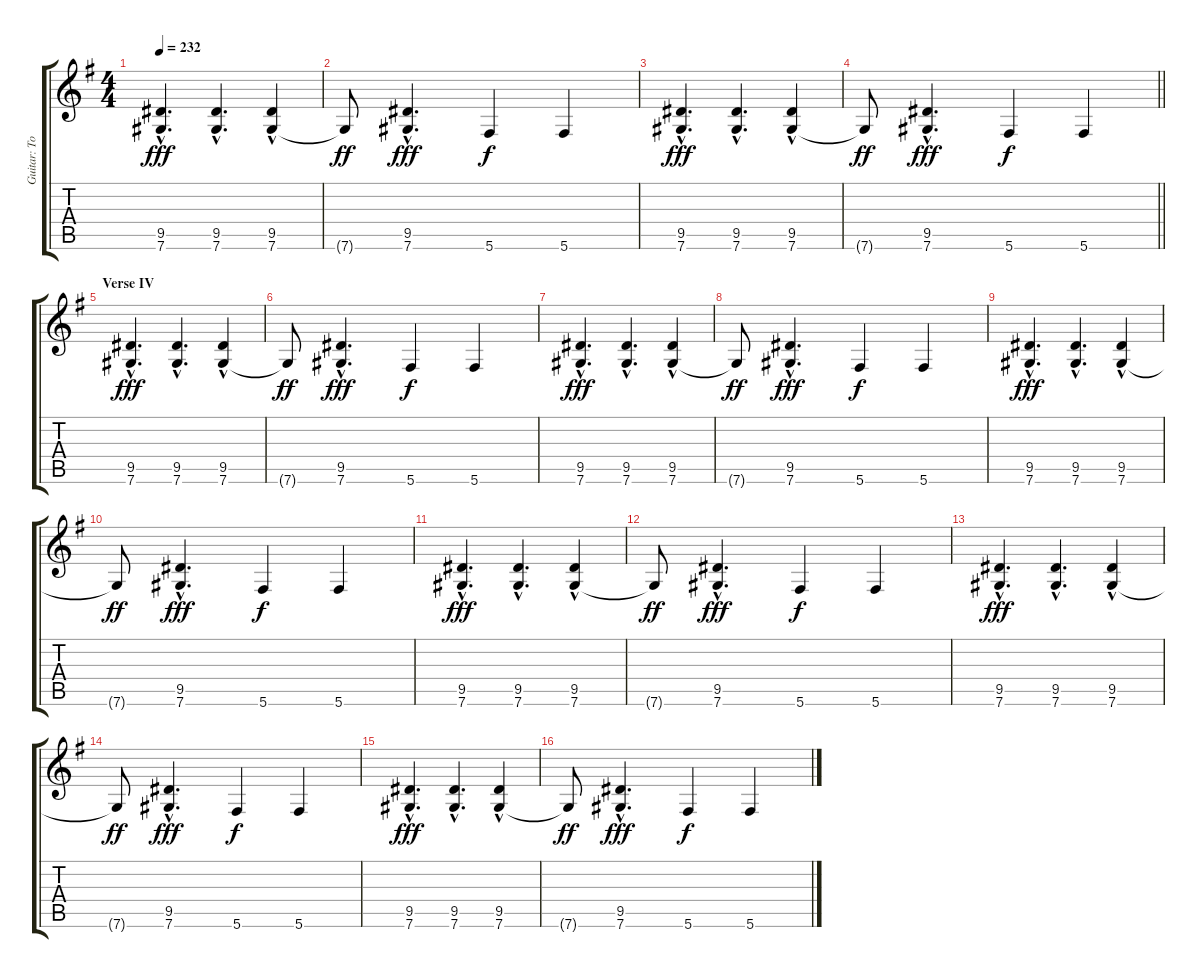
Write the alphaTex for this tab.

\track ("Guitar: Tony" "Guitar: To") {instrument distortionguitar}
\staff {score tabs}
\tuning (Db4 Ab3 E3 B2 Gb2 Db2) {hide}
\ts (4 4)
\tempo 232
\clef g2
\ks g
(9.5 7.6{hac}).4{d dy fff} (9.5 7.6{hac}).4{d} (9.5 7.6{hac}).4 |
7.6{t}.8{dy ff} (9.5 7.6{hac}).4{d dy fff} 5.6.4{dy f} 5.6.4 |
(9.5 7.6{hac}).4{d dy fff} (9.5 7.6{hac}).4{d} (9.5 7.6{hac}).4 |
\barLineRight lightlight
7.6{t}.8{dy ff} (9.5 7.6{hac}).4{d dy fff} 5.6.4{dy f} 5.6.4 |
\section ("" "Verse IV")
(9.5 7.6{hac}).4{d dy fff} (9.5 7.6{hac}).4{d} (9.5 7.6{hac}).4 |
7.6{t}.8{dy ff} (9.5 7.6{hac}).4{d dy fff} 5.6.4{dy f} 5.6.4 |
(9.5 7.6{hac}).4{d dy fff} (9.5 7.6{hac}).4{d} (9.5 7.6{hac}).4 |
7.6{t}.8{dy ff} (9.5 7.6{hac}).4{d dy fff} 5.6.4{dy f} 5.6.4 |
(9.5 7.6{hac}).4{d dy fff} (9.5 7.6{hac}).4{d} (9.5 7.6{hac}).4 |
7.6{t}.8{dy ff} (9.5 7.6{hac}).4{d dy fff} 5.6.4{dy f} 5.6.4 |
(9.5 7.6{hac}).4{d dy fff} (9.5 7.6{hac}).4{d} (9.5 7.6{hac}).4 |
7.6{t}.8{dy ff} (9.5 7.6{hac}).4{d dy fff} 5.6.4{dy f} 5.6.4 |
(9.5 7.6{hac}).4{d dy fff} (9.5 7.6{hac}).4{d} (9.5 7.6{hac}).4 |
7.6{t}.8{dy ff} (9.5 7.6{hac}).4{d dy fff} 5.6.4{dy f} 5.6.4 |
(9.5 7.6{hac}).4{d dy fff} (9.5 7.6{hac}).4{d} (9.5 7.6{hac}).4 |
7.6{t}.8{dy ff} (9.5 7.6{hac}).4{d dy fff} 5.6.4{dy f} 5.6.4
